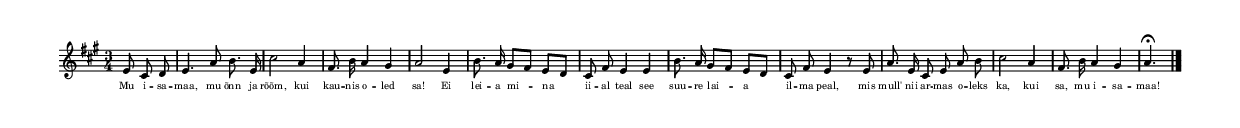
\header{
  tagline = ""
}

#(set-global-staff-size 10)

mBreak = {  }

cfgSong = {
  \key a \major
  \time 3/4
  \autoBeamOff
  \partial 4.
}

cfgText = {
  \set fontSize = #-2
}

melody = {
  \cfgSong
  \relative c'{
    e8 cis d |
    e4. a8 b8. e,16 | cis'2 a4
      \mBreak
    fis8. b16 a4 gis | a2 e4 |
    b'8. a16 gis8[fis] e[d]
      \mBreak
    cis8 fis e4 e | b'8. a16 gis8[fis] e[d] |
    cis8 fis e4 r8 e8
      \mBreak
    a8. e16 cis8 e a b | cis2 a4 |
    fis8. b16 a4 gis | a4.\fermata
      \bar "|."
  }
}

songChords = \chordmode {
  %CHORDS GO HERE
}

verseOne = \lyricmode {
  %\cfgText
  %\set stanza = "1."
  Mu i -- sa -- maa, mu õnn ja rõõm,
  kui kau -- nis o -- led sa!
  Ei lei -- a mi -- na ii -- al teal
  see suu -- re lai -- a il -- ma peal,
  mis mull' nii ar -- mas o -- leks ka,
  kui sa, mu i -- sa -- maa!
}

\score {
  {
    <<
      %\chords { \set chordChanges = ##t \songChords }
      { \melody }
      \addlyrics { \verseOne }
    >>
  }

  \layout {
    indent = #0
    %ragged-last = ##t
    \context {
      \Score
      \remove "Bar_number_engraver"
    }
    \context {
      \Lyrics
      fontSize = #-2
    }
  }
  \midi { \tempo 4 = 90 }
}

\version "2.8.1"
